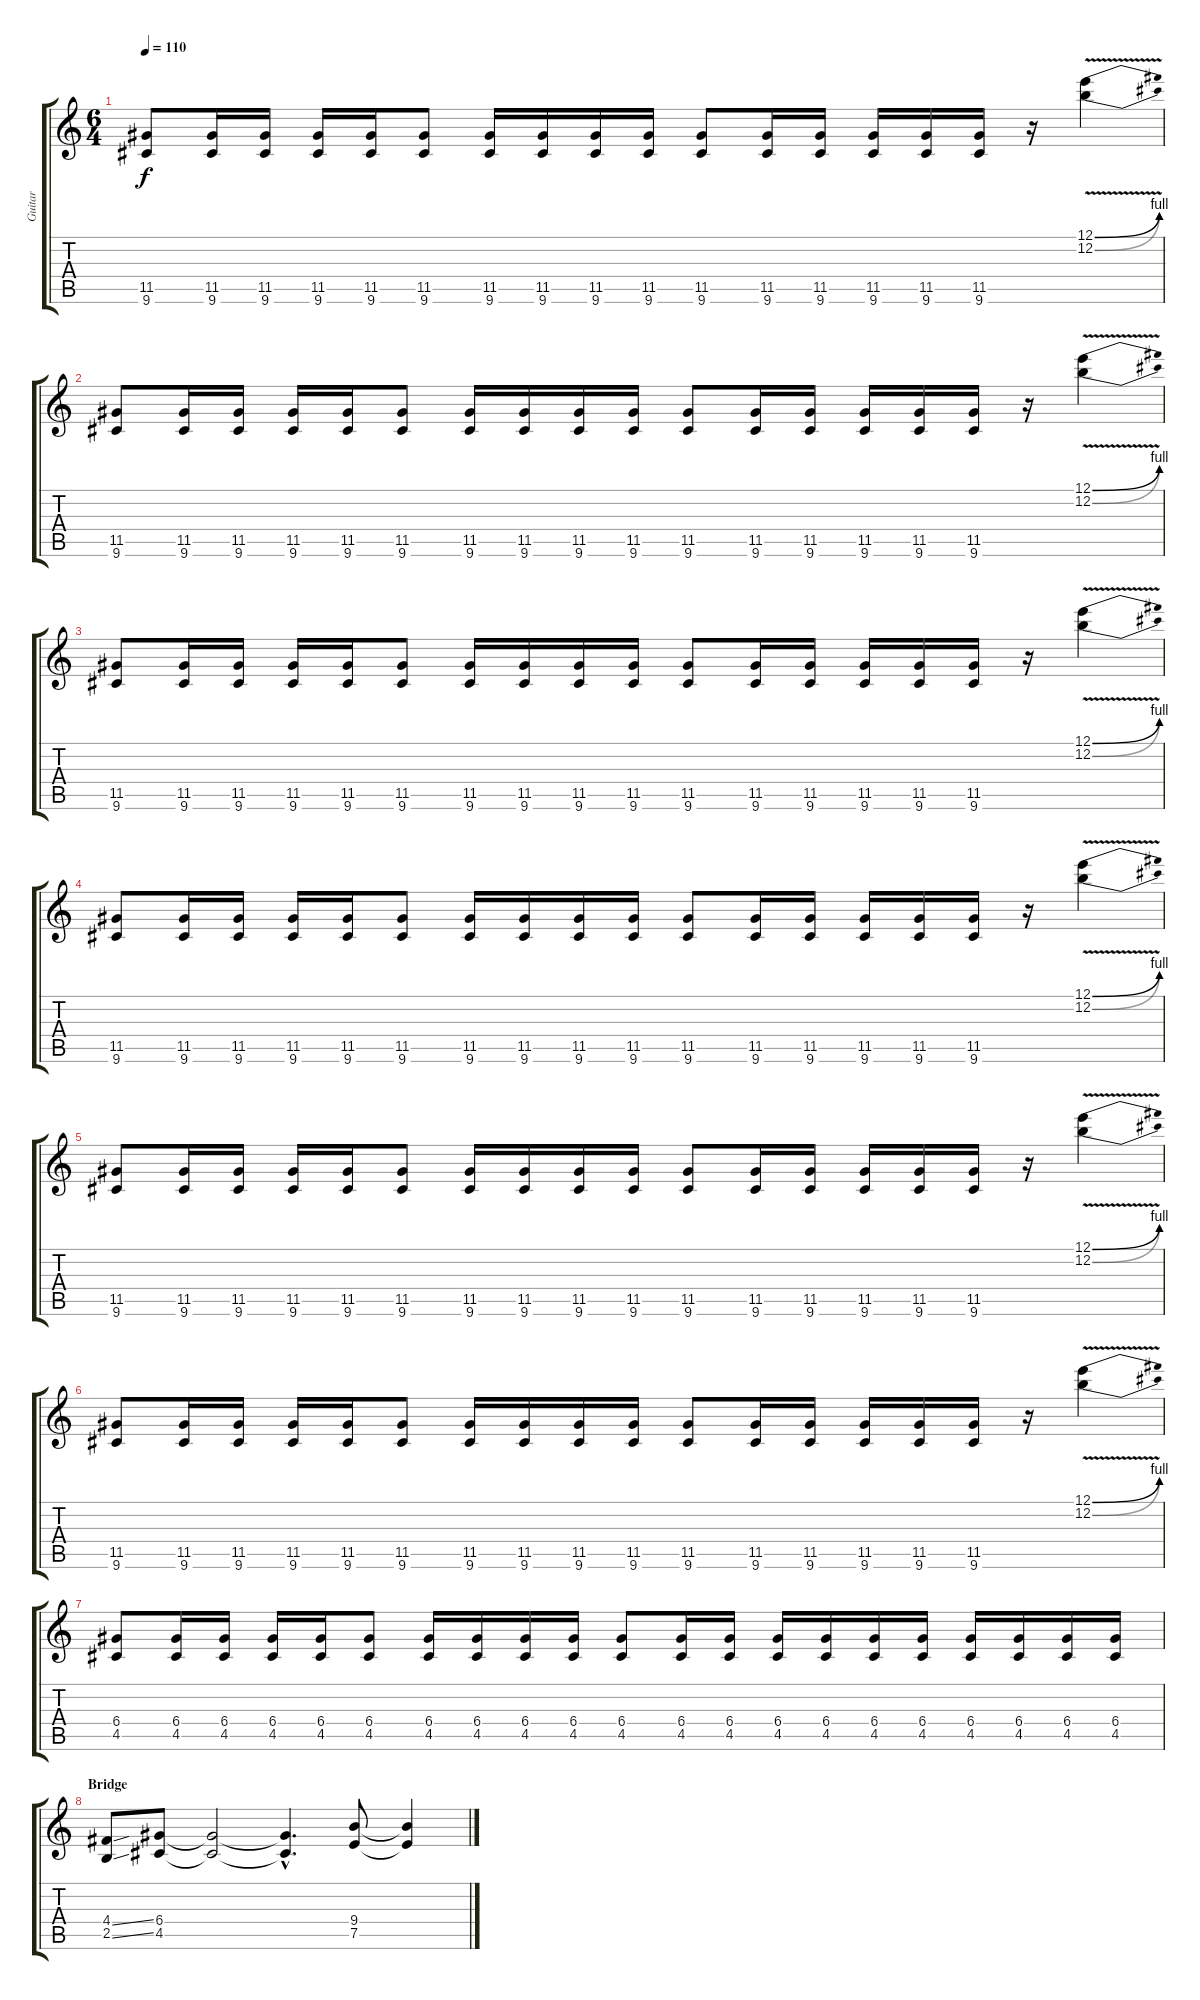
\track ("Guitar" "Guitar") {instrument overdrivenguitar}
\staff {score tabs}
\tuning (E4 B3 G3 D3 A2 E2) {hide}
\ts (6 4)
\tempo 110
\clef g2
\ks c
(11.5 9.6).8{dy f} (11.5 9.6).16 (11.5 9.6).16 (11.5 9.6).16 (11.5 9.6).16 (11.5 9.6).8 (11.5 9.6).16 (11.5 9.6).16 (11.5 9.6).16 (11.5 9.6).16 (11.5 9.6).8 (11.5 9.6).16 (11.5 9.6).16 (11.5 9.6).16 (11.5 9.6).16 (11.5 9.6).16 r.16 (12.1{be (bend 0 0 60 4)} 12.2{be (bend 0 0 60 4) v}).4 |
(11.5 9.6).8 (11.5 9.6).16 (11.5 9.6).16 (11.5 9.6).16 (11.5 9.6).16 (11.5 9.6).8 (11.5 9.6).16 (11.5 9.6).16 (11.5 9.6).16 (11.5 9.6).16 (11.5 9.6).8 (11.5 9.6).16 (11.5 9.6).16 (11.5 9.6).16 (11.5 9.6).16 (11.5 9.6).16 r.16 (12.1{be (bend 0 0 60 4)} 12.2{be (bend 0 0 60 4) v}).4 |
(11.5 9.6).8 (11.5 9.6).16 (11.5 9.6).16 (11.5 9.6).16 (11.5 9.6).16 (11.5 9.6).8 (11.5 9.6).16 (11.5 9.6).16 (11.5 9.6).16 (11.5 9.6).16 (11.5 9.6).8 (11.5 9.6).16 (11.5 9.6).16 (11.5 9.6).16 (11.5 9.6).16 (11.5 9.6).16 r.16 (12.1{be (bend 0 0 60 4)} 12.2{be (bend 0 0 60 4) v}).4 |
(11.5 9.6).8 (11.5 9.6).16 (11.5 9.6).16 (11.5 9.6).16 (11.5 9.6).16 (11.5 9.6).8 (11.5 9.6).16 (11.5 9.6).16 (11.5 9.6).16 (11.5 9.6).16 (11.5 9.6).8 (11.5 9.6).16 (11.5 9.6).16 (11.5 9.6).16 (11.5 9.6).16 (11.5 9.6).16 r.16 (12.1{be (bend 0 0 60 4)} 12.2{be (bend 0 0 60 4) v}).4 |
(11.5 9.6).8 (11.5 9.6).16 (11.5 9.6).16 (11.5 9.6).16 (11.5 9.6).16 (11.5 9.6).8 (11.5 9.6).16 (11.5 9.6).16 (11.5 9.6).16 (11.5 9.6).16 (11.5 9.6).8 (11.5 9.6).16 (11.5 9.6).16 (11.5 9.6).16 (11.5 9.6).16 (11.5 9.6).16 r.16 (12.1{be (bend 0 0 60 4)} 12.2{be (bend 0 0 60 4) v}).4 |
(11.5 9.6).8 (11.5 9.6).16 (11.5 9.6).16 (11.5 9.6).16 (11.5 9.6).16 (11.5 9.6).8 (11.5 9.6).16 (11.5 9.6).16 (11.5 9.6).16 (11.5 9.6).16 (11.5 9.6).8 (11.5 9.6).16 (11.5 9.6).16 (11.5 9.6).16 (11.5 9.6).16 (11.5 9.6).16 r.16 (12.1{be (bend 0 0 60 4)} 12.2{be (bend 0 0 60 4) v}).4 |
(6.4 4.5).8 (6.4 4.5).16 (6.4 4.5).16 (6.4 4.5).16 (6.4 4.5).16 (6.4 4.5).8 (6.4 4.5).16 (6.4 4.5).16 (6.4 4.5).16 (6.4 4.5).16 (6.4 4.5).8 (6.4 4.5).16 (6.4 4.5).16 (6.4 4.5).16 (6.4 4.5).16 (6.4 4.5).16 (6.4 4.5).16 (6.4 4.5).16 (6.4 4.5).16 (6.4 4.5).16 (6.4 4.5).16 |
\section ("" "Bridge")
(4.4{ss} 2.5{ss}).8 (6.4 4.5).8 (6.4{t} 4.5{t}).2 (6.4{hac t} 4.5{hac t}).4{d} (9.4 7.5).8 (9.4{t} 7.5{t}).4
